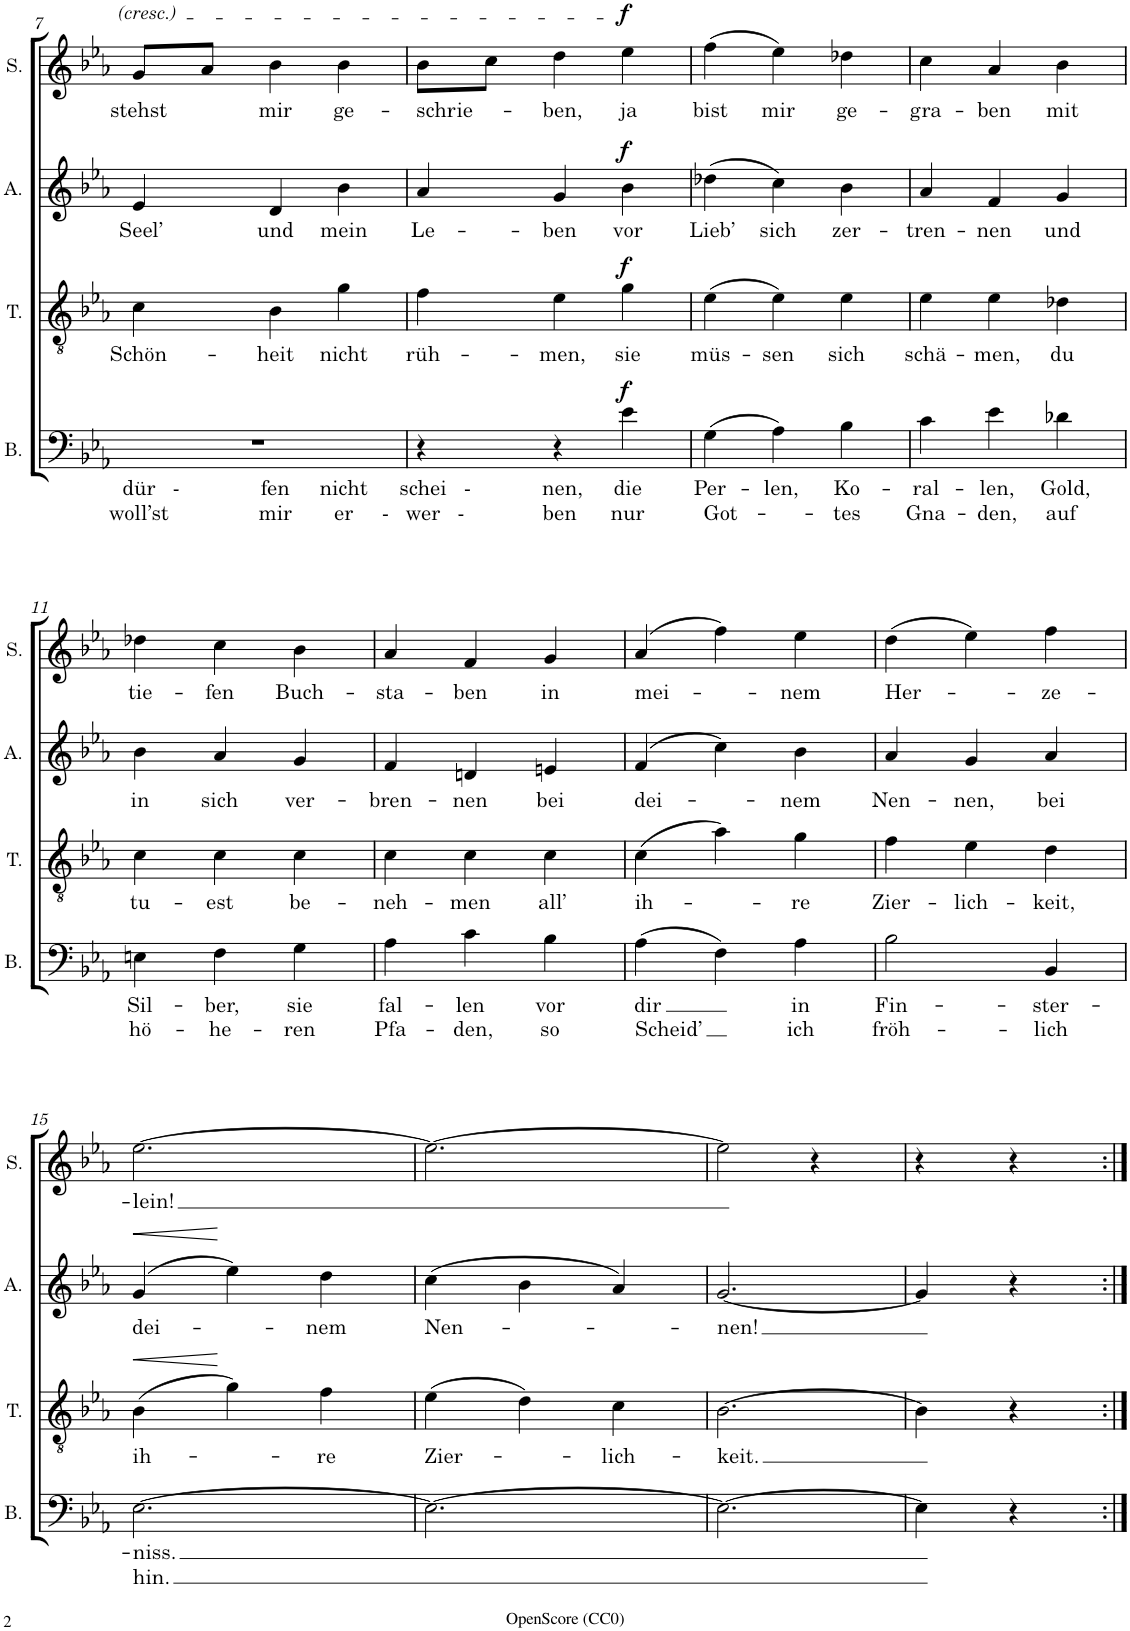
**kern	**text	**text	**dynam	**kern	**text	**dynam	**kern	**text	**dynam	**kern	**text	**dynam
*part4	*part4	*part4	*part4	*part3	*part3	*part3	*part2	*part2	*part2	*part1	*part1	*part1
*staff4	*staff4	*staff4	*staff4	*staff3	*staff3	*staff3	*staff2	*staff2	*staff2	*staff1	*staff1	*staff1
*I"Bass	*	*	*	*I"Tenor	*	*	*I"Alto	*	*	*I"Soprano	*	*
*I'B.	*	*	*	*I'T.	*	*	*I'A.	*	*	*I'S.	*	*
!!LO:PB:g=z
*clefF4	*	*	*	*clefGv2	*	*	*clefG2	*	*	*clefG2	*	*
*k[b-e-a-]	*	*	*	*k[b-e-a-]	*	*	*k[b-e-a-]	*	*	*k[b-e-a-]	*	*
*M3/4	*	*	*	*M3/4	*	*	*M3/4	*	*	*M3/4	*	*
=7	=7	=7	=7	=7	=7	=7	=7	=7	=7	=7	=7	=7
*^	*	*	*	*	*	*	*	*	*	*	*	*
!	!	!LO:LY:b	!LO:LY:b	!	!	!LO:LY:b	!	!	!LO:LY:b	!	!	!LO:LY:b	!
2.r	4ryy	dür -	woll’st	.	4c\	Schön-	.	4e-/	Seel’	.	8g/L	stehst	.
.	.	.	.	.	.	.	.	.	.	.	8a-/J	.	.
!	!	!LO:LY:b	!LO:LY:b	!	!	!LO:LY:b	!	!	!LO:LY:b	!	!	!LO:LY:b	!
.	4ryy	fen	mir	.	4B-\	-heit	.	4d/	und	.	4b-\	mir	.
!	!	!LO:LY:b	!LO:LY:b	!	!	!LO:LY:b	!	!	!LO:LY:b	!	!	!LO:LY:b	!
.	4ryy	nicht	er -	.	4g\	nicht	.	4b-\	mein	.	4b-\	ge-	.
=8	=8	=8	=8	=8	=8	=8	=8	=8	=8	=8	=8	=8	=8
!	!	!LO:LY:b	!LO:LY:b	!	!	!LO:LY:b	!	!	!LO:LY:b	!	!	!LO:LY:b	!
*v	*v	*	*	*	*	*	*	*	*	*	*	*	*
4r	schei -	wer -	.	4f\	rüh-	.	4a-/	Le-	.	8b-\L	-schrie-	.
.	.	.	.	.	.	.	.	.	.	8cc\J	.	.
!	!LO:LY:b	!LO:LY:b	!	!	!LO:LY:b	!	!	!LO:LY:b	!	!	!LO:LY:b	!
4r	nen,	ben	.	4e-\	-men,	.	4g/	-ben	.	4dd\	-ben,	.
!	!LO:LY:b	!LO:LY:b	!LO:DY:a	!	!LO:LY:b	!LO:DY:a	!	!LO:LY:b	!LO:DY:a	!	!LO:LY:b	!LO:DY:a
4e-\	die	nur	f	4g\	sie	f	4b-\	vor	f	4ee-\	ja	f
=9	=9	=9	=9	=9	=9	=9	=9	=9	=9	=9	=9	=9
!	!LO:LY:b	!LO:LY:b	!	!	!LO:LY:b	!	!	!LO:LY:b	!	!	!LO:LY:b	!
(4G\	Per-	Got-	.	(4e-\	müs-	.	(4dd-X\	Lieb’	.	(4ff\	bist	.
!	!LO:LY:b	!	!	!	!LO:LY:b	!	!	!LO:LY:b	!	!	!LO:LY:b	!
4A-\)	-len,	.	.	4e-\)	-sen	.	4cc\)	sich	.	4ee-\)	mir	.
!	!LO:LY:b	!LO:LY:b	!	!	!LO:LY:b	!	!	!LO:LY:b	!	!	!LO:LY:b	!
4B-\	Ko-	-tes	.	4e-\	sich	.	4b-\	zer-	.	4dd-X\	ge-	.
=10	=10	=10	=10	=10	=10	=10	=10	=10	=10	=10	=10	=10
!	!LO:LY:b	!LO:LY:b	!	!	!LO:LY:b	!	!	!LO:LY:b	!	!	!LO:LY:b	!
4c\	-ral-	Gna-	.	4e-\	schä-	.	4a-/	-tren-	.	4cc\	-gra-	.
!	!LO:LY:b	!LO:LY:b	!	!	!LO:LY:b	!	!	!LO:LY:b	!	!	!LO:LY:b	!
4e-\	-len,	-den,	.	4e-\	-men,	.	4f/	-nen	.	4a-/	-ben	.
!	!LO:LY:b	!LO:LY:b	!	!	!LO:LY:b	!	!	!LO:LY:b	!	!	!LO:LY:b	!
4d-X\	Gold,	auf	.	4d-X\	du	.	4g/	und	.	4b-\	mit	.
!!LO:LB:g=z
=11	=11	=11	=11	=11	=11	=11	=11	=11	=11	=11	=11	=11
!	!LO:LY:b	!LO:LY:b	!	!	!LO:LY:b	!	!	!LO:LY:b	!	!	!LO:LY:b	!
4En\	Sil-	hö-	.	4c\	tu-	.	4b-\	in	.	4dd-X\	tie-	.
!	!LO:LY:b	!LO:LY:b	!	!	!LO:LY:b	!	!	!LO:LY:b	!	!	!LO:LY:b	!
4F\	-ber,	-he-	.	4c\	-est	.	4a-/	sich	.	4cc\	-fen	.
!	!LO:LY:b	!LO:LY:b	!	!	!LO:LY:b	!	!	!LO:LY:b	!	!	!LO:LY:b	!
4G\	sie	-ren	.	4c\	be-	.	4g/	ver-	.	4b-\	Buch-	.
=12	=12	=12	=12	=12	=12	=12	=12	=12	=12	=12	=12	=12
!	!LO:LY:b	!LO:LY:b	!	!	!LO:LY:b	!	!	!LO:LY:b	!	!	!LO:LY:b	!
4A-\	fal-	Pfa-	.	4c\	-neh-	.	4f/	-bren-	.	4a-/	-sta-	.
!	!LO:LY:b	!LO:LY:b	!	!	!LO:LY:b	!	!	!LO:LY:b	!	!	!LO:LY:b	!
4c\	-len	-den,	.	4c\	-men	.	4dn/	-nen	.	4f/	-ben	.
!	!LO:LY:b	!LO:LY:b	!	!	!LO:LY:b	!	!	!LO:LY:b	!	!	!LO:LY:b	!
4B-\	vor	so	.	4c\	all’	.	4en/	bei	.	4g/	in	.
=13	=13	=13	=13	=13	=13	=13	=13	=13	=13	=13	=13	=13
!	!LO:LY:b	!LO:LY:b	!	!	!LO:LY:b	!	!	!LO:LY:b	!	!	!LO:LY:b	!
(4A-\	dir	Scheid’	.	(4c\	ih-	.	(4f/	dei-	.	(4a-/	mei-	.
4F\)	.	.	.	4a-\)	.	.	4cc\)	.	.	4ff\)	.	.
!	!LO:LY:b	!LO:LY:b	!	!	!LO:LY:b	!	!	!LO:LY:b	!	!	!LO:LY:b	!
4A-\	in	ich	.	4g\	-re	.	4b-\	-nem	.	4ee-\	-nem	.
=14	=14	=14	=14	=14	=14	=14	=14	=14	=14	=14	=14	=14
!	!LO:LY:b	!LO:LY:b	!	!	!LO:LY:b	!	!	!LO:LY:b	!	!	!LO:LY:b	!
2B-\	Fin-	fröh-	.	4f\	Zier-	.	4a-/	Nen-	.	(4dd\	Her-	.
!	!	!	!	!	!LO:LY:b	!	!	!LO:LY:b	!	!	!	!
.	.	.	.	4e-\	-lich-	.	4g/	-nen,	.	4ee-\)	.	.
!	!LO:LY:b	!LO:LY:b	!	!	!LO:LY:b	!	!	!LO:LY:b	!	!	!LO:LY:b	!
4BB-/	-ster-	-lich	.	4d\	-keit,	.	4a-/	bei	.	4ff\	-ze-	.
!!LO:LB:g=z
=15	=15	=15	=15	=15	=15	=15	=15	=15	=15	=15	=15	=15
!	!LO:LY:b	!LO:LY:b	!	!	!LO:LY:b	!LO:HP:b	!	!LO:LY:b	!LO:HP:b	!	!LO:LY:b	!
[2.E-\	-niss.	hin.	.	(4B-\	ih-	<	(4g/	dei-	<	[2.ee-\	-lein!	.
.	.	.	.	4g\)	.	[	4ee-\)	.	[	.	.	.
!	!	!	!	!	!LO:LY:b	!	!	!LO:LY:b	!	!	!	!
.	.	.	.	4f\	-re	.	4dd\	-nem	.	.	.	.
=16	=16	=16	=16	=16	=16	=16	=16	=16	=16	=16	=16	=16
!	!	!	!	!	!LO:LY:b	!	!	!LO:LY:b	!	!	!	!
2.E-\_	.	.	.	(4e-\	Zier-	.	(4cc\	Nen-	.	2.ee-\_	.	.
.	.	.	.	4d\)	.	.	4b-\	.	.	.	.	.
!	!	!	!	!	!LO:LY:b	!	!	!	!	!	!	!
.	.	.	.	4c\	-lich-	.	4a-/)	.	.	.	.	.
=17	=17	=17	=17	=17	=17	=17	=17	=17	=17	=17	=17	=17
!	!	!	!	!	!LO:LY:b	!	!	!LO:LY:b	!	!	!	!
2.E-\_	.	.	.	[2.B-\	-keit.	.	[2.g/	-nen!	.	2ee-\]	.	.
.	.	.	.	.	.	.	.	.	.	4r	.	.
=18	=18	=18	=18	=18	=18	=18	=18	=18	=18	=18	=18	=18
4E-\]	.	.	.	4B-\]	.	.	4g/]	.	.	4r	.	.
4r	.	.	.	4r	.	.	4r	.	.	4r	.	.
=:|!	=:|!	=:|!	=:|!	=:|!	=:|!	=:|!	=:|!	=:|!	=:|!	=:|!	=:|!	=:|!
*-	*-	*-	*-	*-	*-	*-	*-	*-	*-	*-	*-	*-
